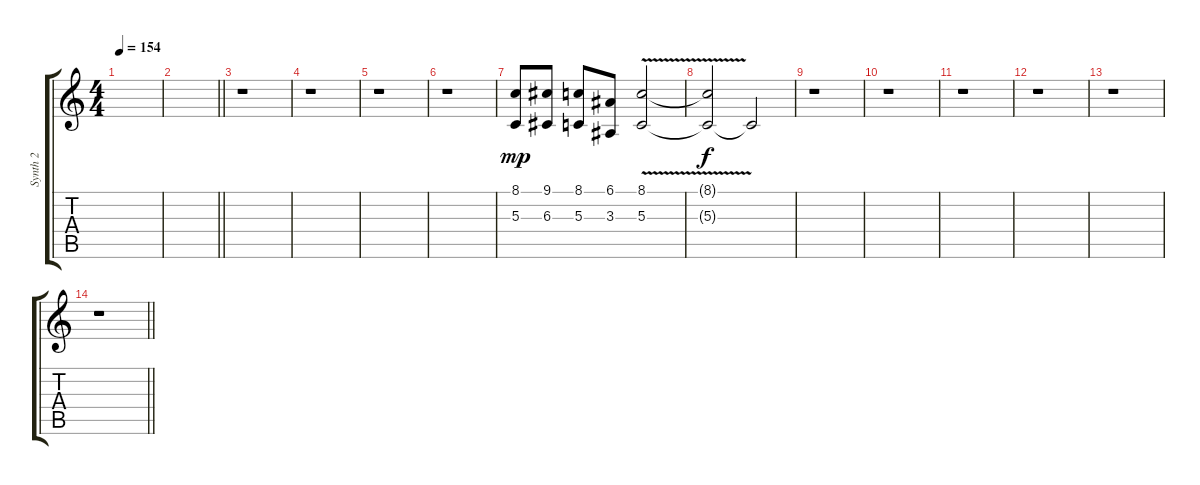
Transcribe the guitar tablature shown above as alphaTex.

\track ("Synth 2" "Synth 2") {instrument lead1square}
\staff {score tabs}
\tuning (E4 B3 G3 D3 A2 E2) {hide}
\ts (4 4)
\tempo 154
\clef g2
\ks c
|
\barLineRight lightlight
|
r.1 |
r.1 |
r.1 |
r.1 |
(8.1 5.3).8{dy mp} (9.1 6.3).8 (8.1 5.3).8 (6.1 3.3).8 (8.1{v} 5.3{v}).2 |
(8.1{t} 5.3{t}).2{dy f} 5.3{t}.2 |
r.1 |
r.1 |
r.1 |
r.1 |
r.1 |
\barLineRight lightlight
r.1
